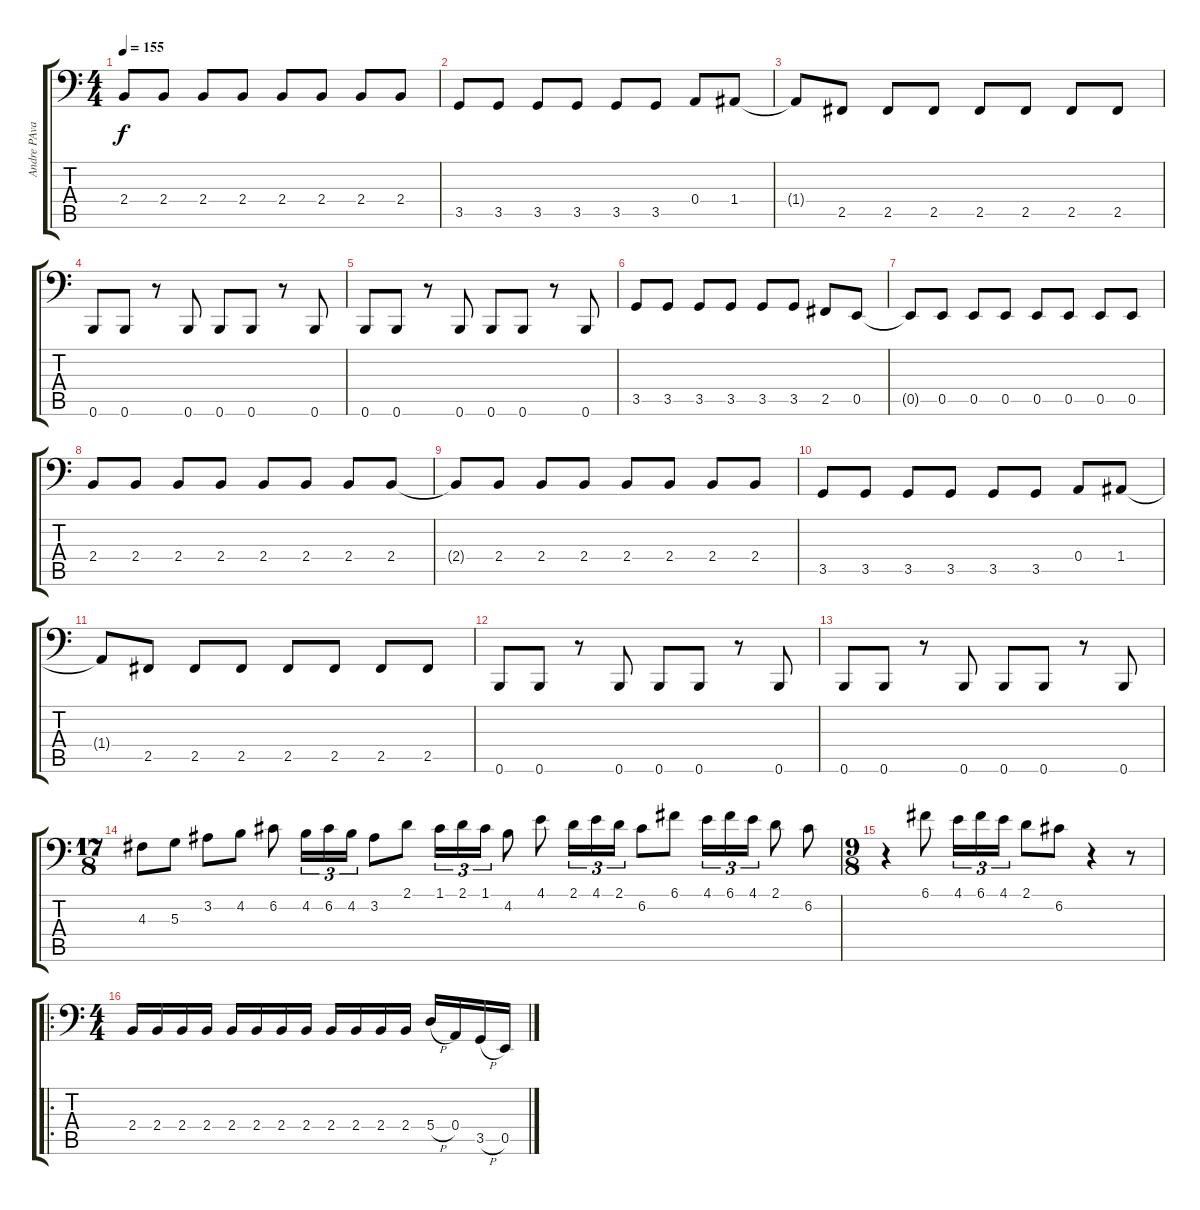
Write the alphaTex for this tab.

\track ("Andre PAvani" "Andre PAva") {instrument electricbassfinger}
\staff {score tabs}
\tuning (C3 G2 D2 A1 E1 B0) {hide}
\ts (4 4)
\tempo 155
\clef f4
\ks c
2.4{t}.8{dy f} 2.4.8 2.4.8 2.4.8 2.4.8 2.4.8 2.4.8 2.4.8 |
3.5.8 3.5.8 3.5.8 3.5.8 3.5.8 3.5.8 0.4.8 1.4.8 |
1.4{t}.8 2.5.8 2.5.8 2.5.8 2.5.8 2.5.8 2.5.8 2.5.8 |
0.6.8 0.6.8 r.8 0.6.8 0.6.8 0.6.8 r.8 0.6.8 |
0.6.8 0.6.8 r.8 0.6.8 0.6.8 0.6.8 r.8 0.6.8 |
3.5.8 3.5.8 3.5.8 3.5.8 3.5.8 3.5.8 2.5.8 0.5.8 |
0.5{t}.8 0.5.8 0.5.8 0.5.8 0.5.8 0.5.8 0.5.8 0.5.8 |
2.4.8 2.4.8 2.4.8 2.4.8 2.4.8 2.4.8 2.4.8 2.4.8 |
2.4{t}.8 2.4.8 2.4.8 2.4.8 2.4.8 2.4.8 2.4.8 2.4.8 |
3.5.8 3.5.8 3.5.8 3.5.8 3.5.8 3.5.8 0.4.8 1.4.8 |
1.4{t}.8 2.5.8 2.5.8 2.5.8 2.5.8 2.5.8 2.5.8 2.5.8 |
0.6.8 0.6.8 r.8 0.6.8 0.6.8 0.6.8 r.8 0.6.8 |
0.6.8 0.6.8 r.8 0.6.8 0.6.8 0.6.8 r.8 0.6.8 |
\ts (17 8)
4.3.8 5.3.8 3.2.8 4.2.8 6.2.8 4.2.16{tu (3 2)} 6.2.16{tu (3 2)} 4.2.16{tu (3 2)} 3.2.8 2.1.8 1.1.16{tu (3 2)} 2.1.16{tu (3 2)} 1.1.16{tu (3 2)} 4.2.8 4.1.8 2.1.16{tu (3 2)} 4.1.16{tu (3 2)} 2.1.16{tu (3 2)} 6.2.8 6.1.8 4.1.16{tu (3 2)} 6.1.16{tu (3 2)} 4.1.16{tu (3 2)} 2.1.8 6.2.8 |
\ts (9 8)
r.4 6.1.8 4.1.16{tu (3 2)} 6.1.16{tu (3 2)} 4.1.16{tu (3 2)} 2.1.8 6.2.8 r.4 r.8 |
\ro
\ts (4 4)
2.4.16 2.4.16 2.4.16 2.4.16 2.4.16 2.4.16 2.4.16 2.4.16 2.4.16 2.4.16 2.4.16 2.4.16 5.4{h}.16 0.4.16 3.5{h}.16 0.5.16
